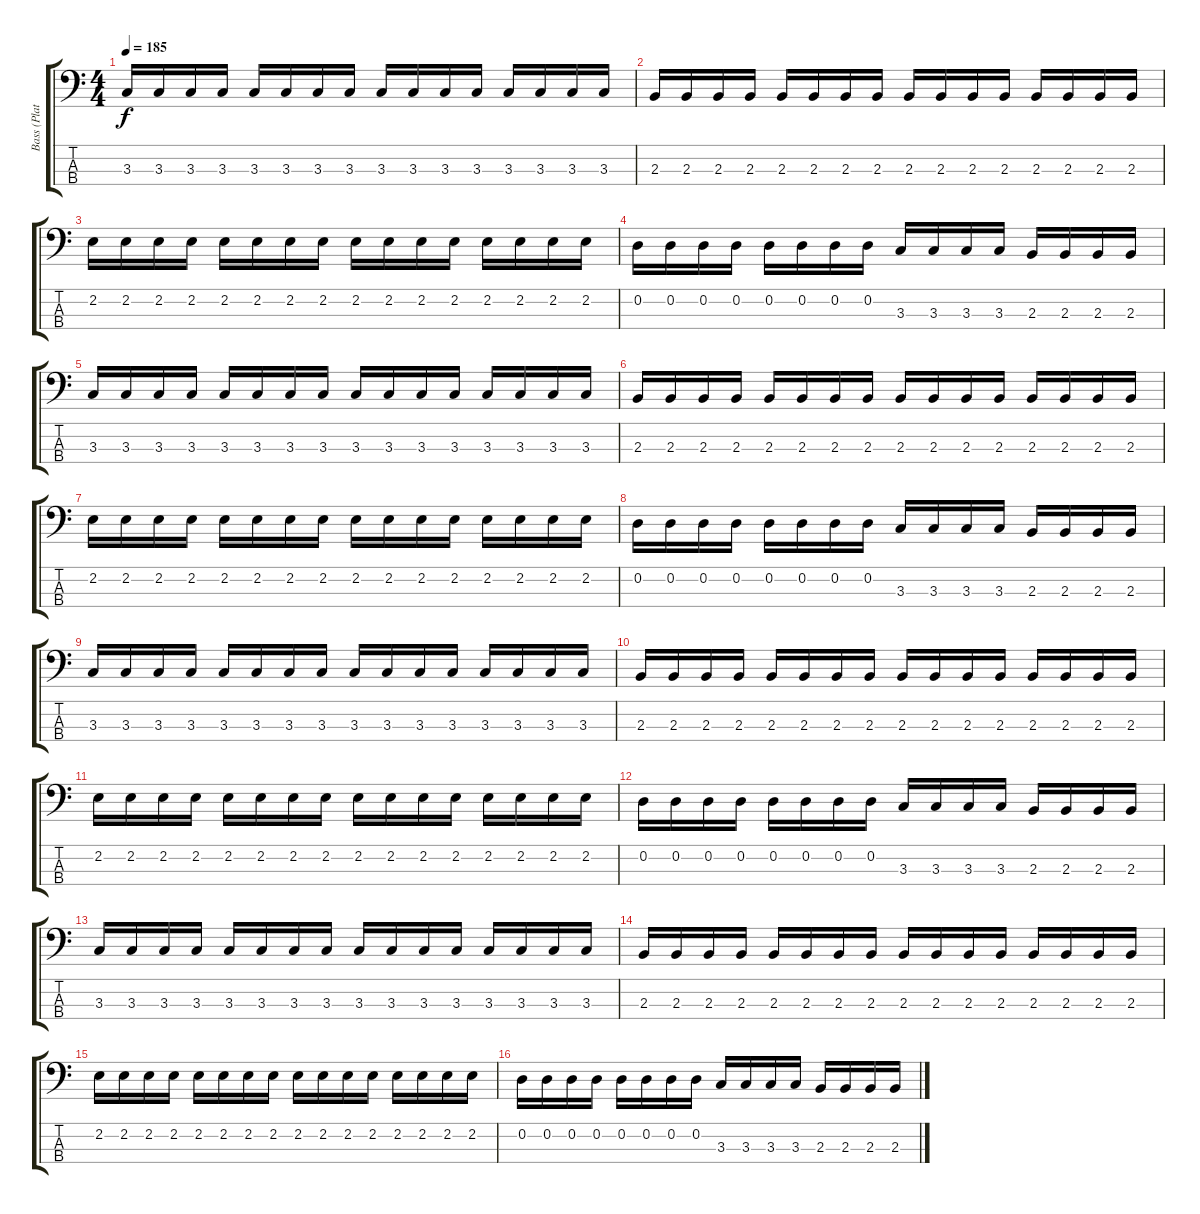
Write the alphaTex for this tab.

\track ("Bass (Platon)" "Bass (Plat") {instrument electricbassfinger}
\staff {score tabs}
\tuning (G2 D2 A1 E1) {hide}
\ts (4 4)
\tempo 185
\clef f4
\ks c
3.3.16{dy f} 3.3.16 3.3.16 3.3.16 3.3.16 3.3.16 3.3.16 3.3.16 3.3.16 3.3.16 3.3.16 3.3.16 3.3.16 3.3.16 3.3.16 3.3.16 |
2.3.16 2.3.16 2.3.16 2.3.16 2.3.16 2.3.16 2.3.16 2.3.16 2.3.16 2.3.16 2.3.16 2.3.16 2.3.16 2.3.16 2.3.16 2.3.16 |
2.2.16 2.2.16 2.2.16 2.2.16 2.2.16 2.2.16 2.2.16 2.2.16 2.2.16 2.2.16 2.2.16 2.2.16 2.2.16 2.2.16 2.2.16 2.2.16 |
0.2.16 0.2.16 0.2.16 0.2.16 0.2.16 0.2.16 0.2.16 0.2.16 3.3.16 3.3.16 3.3.16 3.3.16 2.3.16 2.3.16 2.3.16 2.3.16 |
3.3.16 3.3.16 3.3.16 3.3.16 3.3.16 3.3.16 3.3.16 3.3.16 3.3.16 3.3.16 3.3.16 3.3.16 3.3.16 3.3.16 3.3.16 3.3.16 |
2.3.16 2.3.16 2.3.16 2.3.16 2.3.16 2.3.16 2.3.16 2.3.16 2.3.16 2.3.16 2.3.16 2.3.16 2.3.16 2.3.16 2.3.16 2.3.16 |
2.2.16 2.2.16 2.2.16 2.2.16 2.2.16 2.2.16 2.2.16 2.2.16 2.2.16 2.2.16 2.2.16 2.2.16 2.2.16 2.2.16 2.2.16 2.2.16 |
0.2.16 0.2.16 0.2.16 0.2.16 0.2.16 0.2.16 0.2.16 0.2.16 3.3.16 3.3.16 3.3.16 3.3.16 2.3.16 2.3.16 2.3.16 2.3.16 |
3.3.16 3.3.16 3.3.16 3.3.16 3.3.16 3.3.16 3.3.16 3.3.16 3.3.16 3.3.16 3.3.16 3.3.16 3.3.16 3.3.16 3.3.16 3.3.16 |
2.3.16 2.3.16 2.3.16 2.3.16 2.3.16 2.3.16 2.3.16 2.3.16 2.3.16 2.3.16 2.3.16 2.3.16 2.3.16 2.3.16 2.3.16 2.3.16 |
2.2.16 2.2.16 2.2.16 2.2.16 2.2.16 2.2.16 2.2.16 2.2.16 2.2.16 2.2.16 2.2.16 2.2.16 2.2.16 2.2.16 2.2.16 2.2.16 |
0.2.16 0.2.16 0.2.16 0.2.16 0.2.16 0.2.16 0.2.16 0.2.16 3.3.16 3.3.16 3.3.16 3.3.16 2.3.16 2.3.16 2.3.16 2.3.16 |
3.3.16 3.3.16 3.3.16 3.3.16 3.3.16 3.3.16 3.3.16 3.3.16 3.3.16 3.3.16 3.3.16 3.3.16 3.3.16 3.3.16 3.3.16 3.3.16 |
2.3.16 2.3.16 2.3.16 2.3.16 2.3.16 2.3.16 2.3.16 2.3.16 2.3.16 2.3.16 2.3.16 2.3.16 2.3.16 2.3.16 2.3.16 2.3.16 |
2.2.16 2.2.16 2.2.16 2.2.16 2.2.16 2.2.16 2.2.16 2.2.16 2.2.16 2.2.16 2.2.16 2.2.16 2.2.16 2.2.16 2.2.16 2.2.16 |
0.2.16 0.2.16 0.2.16 0.2.16 0.2.16 0.2.16 0.2.16 0.2.16 3.3.16 3.3.16 3.3.16 3.3.16 2.3.16 2.3.16 2.3.16 2.3.16
